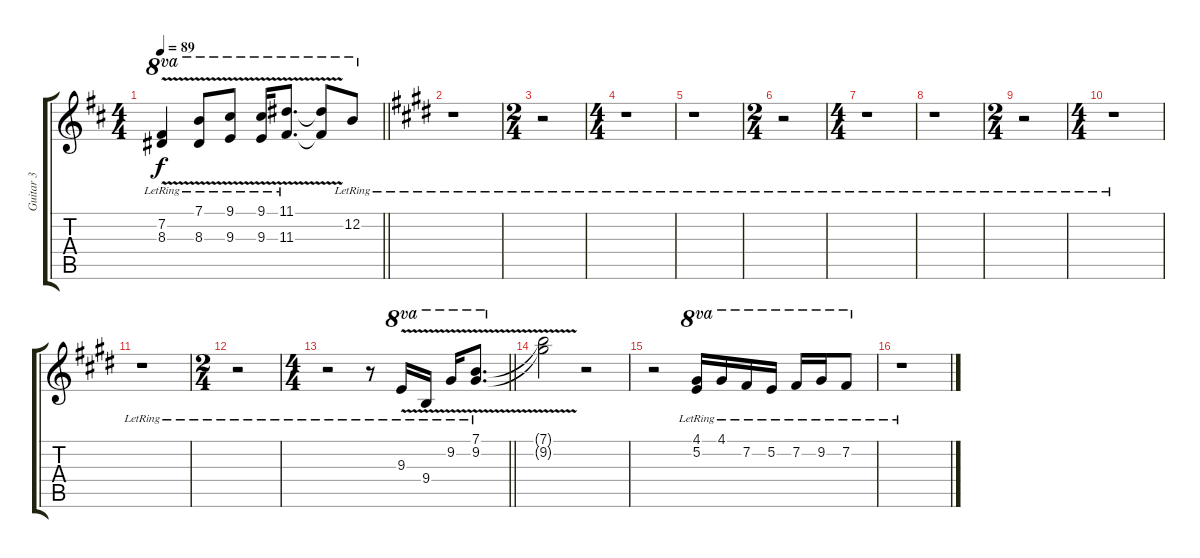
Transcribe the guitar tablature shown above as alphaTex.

\track ("Guitar 3" "Guitar 3") {instrument electricguitarjazz}
\staff {score tabs}
\tuning (E4 B3 G3 D3 A2 E2) {hide}
\ts (4 4)
\tempo 89
\clef g2
\barLineRight lightlight
\ks d
(7.2{v lr} 8.3{v lr}).4{ot 8va dy f} (7.1{v lr} 8.3{v lr}).8{ot 8va} (9.1{v lr} 9.3{v lr}).8{ot 8va} (9.1{v lr} 9.3{v lr}).16{ot 8va} (11.1{v lr} 11.3{v lr}).8{d ot 8va} (11.1{t} 11.3{t}).8{ot 8va} 12.2{lr}.8{ot 8va} |
\ks e
r.1 |
\ts (2 4)
\ks c#minor
r.2 |
\ts (4 4)
\ks e
r.1 |
\ks c#minor
r.1 |
\ts (2 4)
r.2 |
\ts (4 4)
\ks e
r.1 |
\ks c#minor
r.1 |
\ts (2 4)
\ks e
r.2 |
\ts (4 4)
\ks c#minor
r.1 |
\ks e
r.1 |
\ts (2 4)
\ks c#minor
r.2 |
\ts (4 4)
\barLineRight lightlight
r.2 r.8 9.3{v lr}.16{ot 8va} 9.4{v lr}.16{ot 8va} 9.2{v lr}.16{ot 8va} (7.1{v lr} 9.2{v lr}).8{d ot 8va} |
\ks e
(7.1{v t} 9.2{v t}).2 r.2 |
\ks c#minor
r.2 (4.1{lr} 5.2{lr}).16{ot 8va} 4.1{lr}.16{ot 8va} 7.2{lr}.16{ot 8va} 5.2{lr}.16{ot 8va} 7.2{lr}.16{ot 8va} 9.2{lr}.16{ot 8va} 7.2{lr}.8{ot 8va} |
\ks e
r.1
